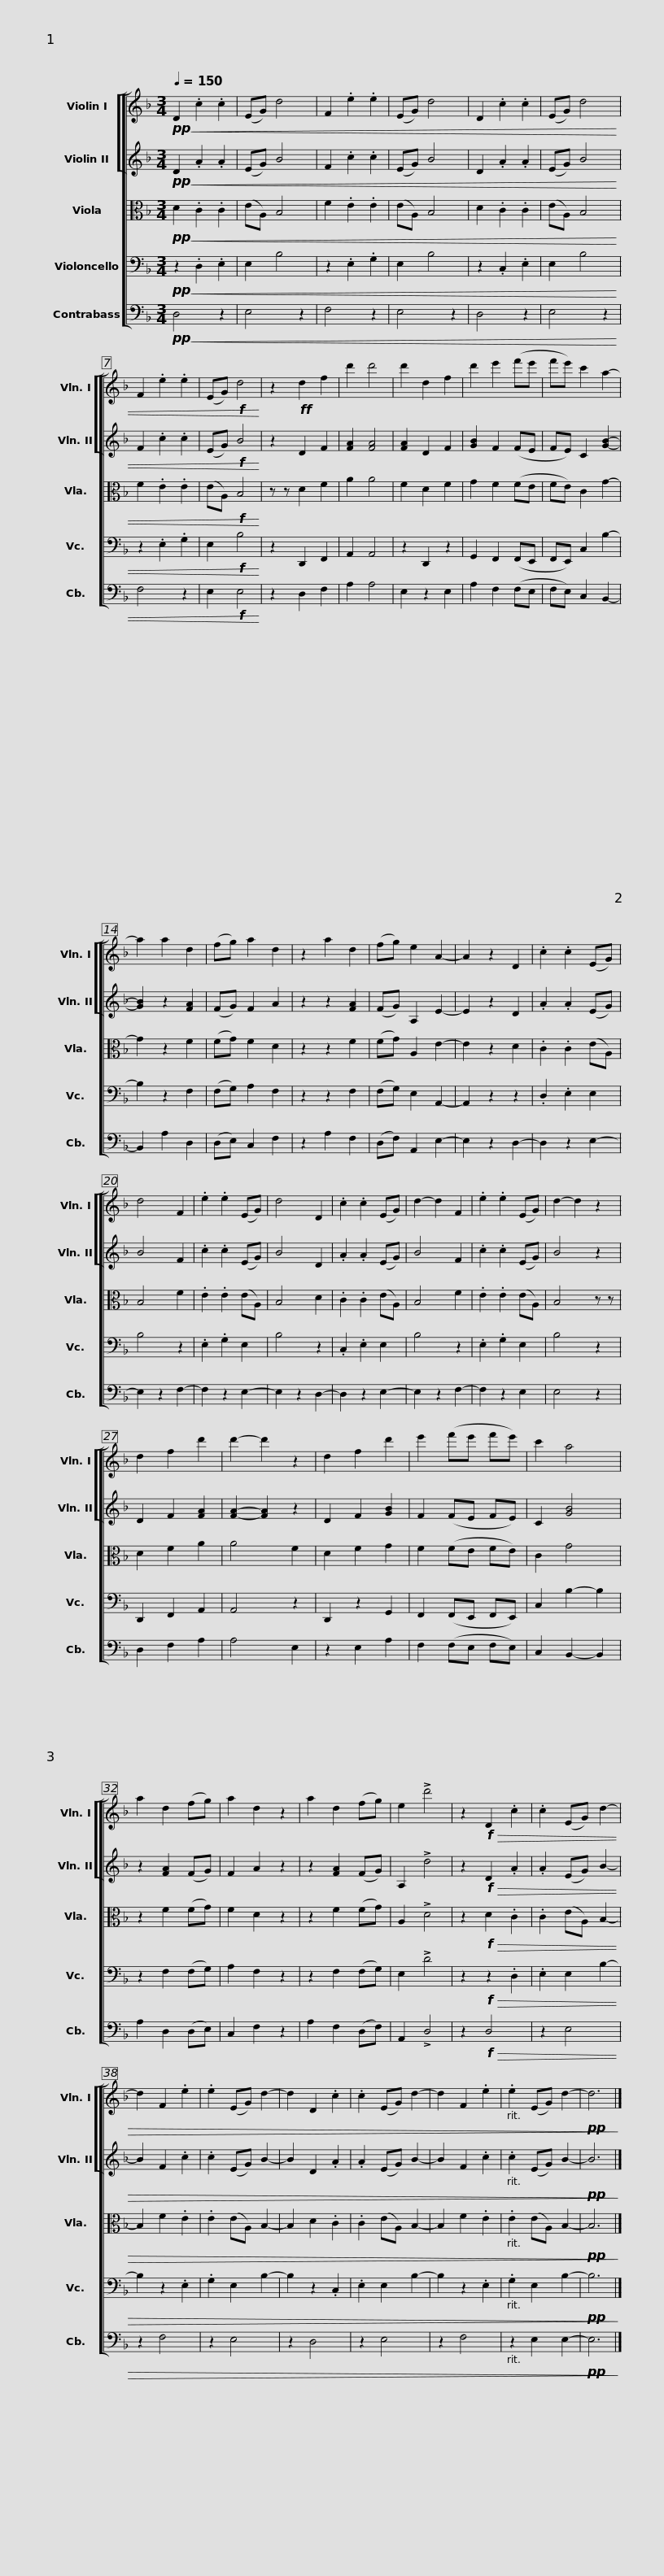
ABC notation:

X:1
%%score [ [ 1 2 ] 3 4 5 ]
L:1/8
Q:1/4=150
M:3/4
I:linebreak $
K:F
V:1 treble
V:2 treble
V:3 alto
V:4 bass
V:5 bass transpose=-12
V:1
!pp!!<(! D2 .c2 .c2 | (EG) d4 | F2 .e2 .e2 | (EG) d4 | D2 .c2 .c2 | %5
 (EG) d4 | F2 .e2 .e2 | (EG)!f! d4!<)! | z2!ff! d2 f2 | d'2 d'4 |$ %10
 d'2 d2 f2 | d'2 e'2 (f'e' | f'e') c'2 a2- | a2 a2 d2 | (fg) a2 d2 | %15
 z2 a2 d2 | (fg) e2 A2- | A2 z2 D2 | .c2 .c2 (EG) | d4 F2 |$ %20
 .e2 .e2 (EG) | d4 D2 | .c2 .c2 (EG) | d2- d2 F2 | .e2 .e2 (EG) | %25
 d2- d2 z2 | d2 f2 d'2 | d'2- d'2 z2 | d2 f2 d'2 | e'2 (f'e' f'e') |$ %30
 c'2 a4 | a2 d2 (fg) | a2 d2 z2 | a2 d2 (fg) | e2 !>!d'4 | %35
 z2!f!!>(! D2 .c2 | .c2 (EG) d2- | d2 F2 .e2 | .e2 (EG) d2- | d2 D2 .c2 | %40
 .c2 (EG) d2- |$ d2 F2 .e2 | .e2 (EG) d2- |!pp! d6!>)! |] %44
V:2
!pp!!<(! D2 .A2 .A2 | (EG) B4 | F2 .c2 .c2 | (EG) B4 | D2 .A2 .A2 | %5
 (EG) B4 | F2 .c2 .c2 | (EG)!f! B4!<)! | z2 D2 F2 | [FA]2 [FA]4 |$ %10
 [FA]2 D2 F2 | [GB]2 F2 (FE | FE) C2 [GB]2- | [GB]2 z2 [FA]2 | (FG) F2 A2 | %15
 z2 z2 [FA]2 | (FG) A,2 E2- | E2 z2 D2 | .A2 .A2 (EG) | B4 F2 |$ %20
 .c2 .c2 (EG) | B4 D2 | .A2 .A2 (EG) | B4 F2 | .c2 .c2 (EG) | %25
 B4 z2 | D2 F2 [FA]2 | [FA]2- [FA]2 z2 | D2 F2 [GB]2 | F2 (FE FE) |$ %30
 C2 [GB]4 | z2 [FA]2 (FG) | F2 A2 z2 | z2 [FA]2 (FG) | A,2 !>!d4 | %35
 z2!f!!>(! D2 .A2 | .A2 (EG) B2- | B2 F2 .c2 | .c2 (EG) B2- | B2 D2 .A2 | %40
 .A2 (EG) B2- |$ B2 F2 .c2 | .c2 (EG) B2- |!pp! B6!>)! |] %44
V:3
!pp!!<(! D2 .C2 .C2 | (EA,) B,4 | F2 .E2 .E2 | (EA,) B,4 | D2 .C2 .C2 | %5
 (EA,) B,4 | F2 .E2 .E2 | (EA,)!f! B,4!<)! | z z D2 F2 | A2 A4 |$ %10
 F2 D2 F2 | G2 F2 (FE | FE) C2 G2- | G2 z2 F2 | (FG) F2 D2 | %15
 z2 z2 F2 | (FG) A,2 E2- | E2 z2 D2 | .C2 .C2 (EA,) | B,4 F2 |$ %20
 .E2 .E2 (EA,) | B,4 D2 | .C2 .C2 (EA,) | B,4 F2 | .E2 .E2 (EA,) | %25
 B,4 z z | D2 F2 A2 | A4 F2 | D2 F2 G2 | F2 (FE FE) |$ %30
 C2 G4 | z2 F2 (FG) | F2 D2 z2 | z2 F2 (FG) | A,2 !>!D4 | %35
 z2!f!!>(! D2 .C2 | .C2 (EA,) B,2- | B,2 F2 .E2 | .E2 (EA,) B,2- | B,2 D2 .C2 | %40
 .C2 (EA,) B,2- |$ B,2 F2 .E2 | .E2 (EA,) B,2- |!pp! B,6!>)! |] %44
V:4
!pp!!<(! z2 .D,2 .E,2 | E,2 B,4 | z2 .E,2 .G,2 | E,2 B,4 | z2 .C,2 .E,2 | %5
 E,2 B,4 | z2 .E,2 .G,2 | E,2!f! B,4!<)! | z2 D,,2 F,,2 | A,,2 A,,4 |$ %10
 z2 D,,2 z2 | G,,2 F,,2 (F,,E,, | F,,E,,) C,2 B,2- | B,2 z2 F,2 | (F,G,) A,2 F,2 | %15
 z2 z2 F,2 | (F,G,) E,2 A,,2- | A,,2 z2 z2 | .D,2 .E,2 E,2 | B,4 z2 |$ %20
 .E,2 .G,2 E,2 | B,4 z2 | .C,2 .E,2 E,2 | B,4 z2 | .E,2 .G,2 E,2 | %25
 B,4 z2 | D,,2 F,,2 A,,2 | A,,4 z2 | D,,2 z2 G,,2 | F,,2 (F,,E,, F,,E,,) |$ %30
 C,2 B,2- B,2 | z2 F,2 (F,G,) | A,2 F,2 z2 | z2 F,2 (F,G,) | E,2 !>!D4 | %35
 z2!f!!>(! z2 .D,2 | .E,2 E,2 B,2- | B,2 z2 .E,2 | .G,2 E,2 B,2- | B,2 z2 .C,2 | %40
 .E,2 E,2 B,2- |$ B,2 z2 .E,2 | .G,2 E,2 B,2- |!pp! B,6!>)! |] %44
V:5
!pp!!<(! D,4 z2 | E,4 z2 | F,4 z2 | E,4 z2 | D,4 z2 | %5
 E,4 z2 | F,4 z2 | E,2!f! E,4!<)! | z2 D,2 F,2 | A,2 A,4 |$ %10
 E,2 z2 E,2 | A,2 F,2 (F,E, | F,E,) C,2 B,,2- | B,,2 A,2 D,2 | (D,E,) C,2 F,2 | %15
 z2 A,2 F,2 | (D,F,) A,,2 E,2- | E,2 z2 D,2- | D,2 z2 E,2- | E,2 z2 F,2- |$ %20
 F,2 z2 E,2- | E,2 z2 D,2- | D,2 z2 E,2- | E,2 z2 F,2- | F,2 z2 E,2 | %25
 E,4 z2 | D,2 F,2 A,2 | A,4 E,2 | z2 E,2 A,2 | F,2 (F,E, F,E,) |$ %30
 C,2 B,,2- B,,2 | A,2 D,2 (D,E,) | C,2 F,2 z2 | A,2 F,2 (D,F,) | A,,2 !>!D,4 | %35
 z2!f!!>(! D,4 | z2 E,4 | z2 F,4 | z2 E,4 | z2 D,4 | %40
 z2 E,4 |$ z2 F,4 | z2 E,2 E,2- |!pp! E,6!>)! |] %44
